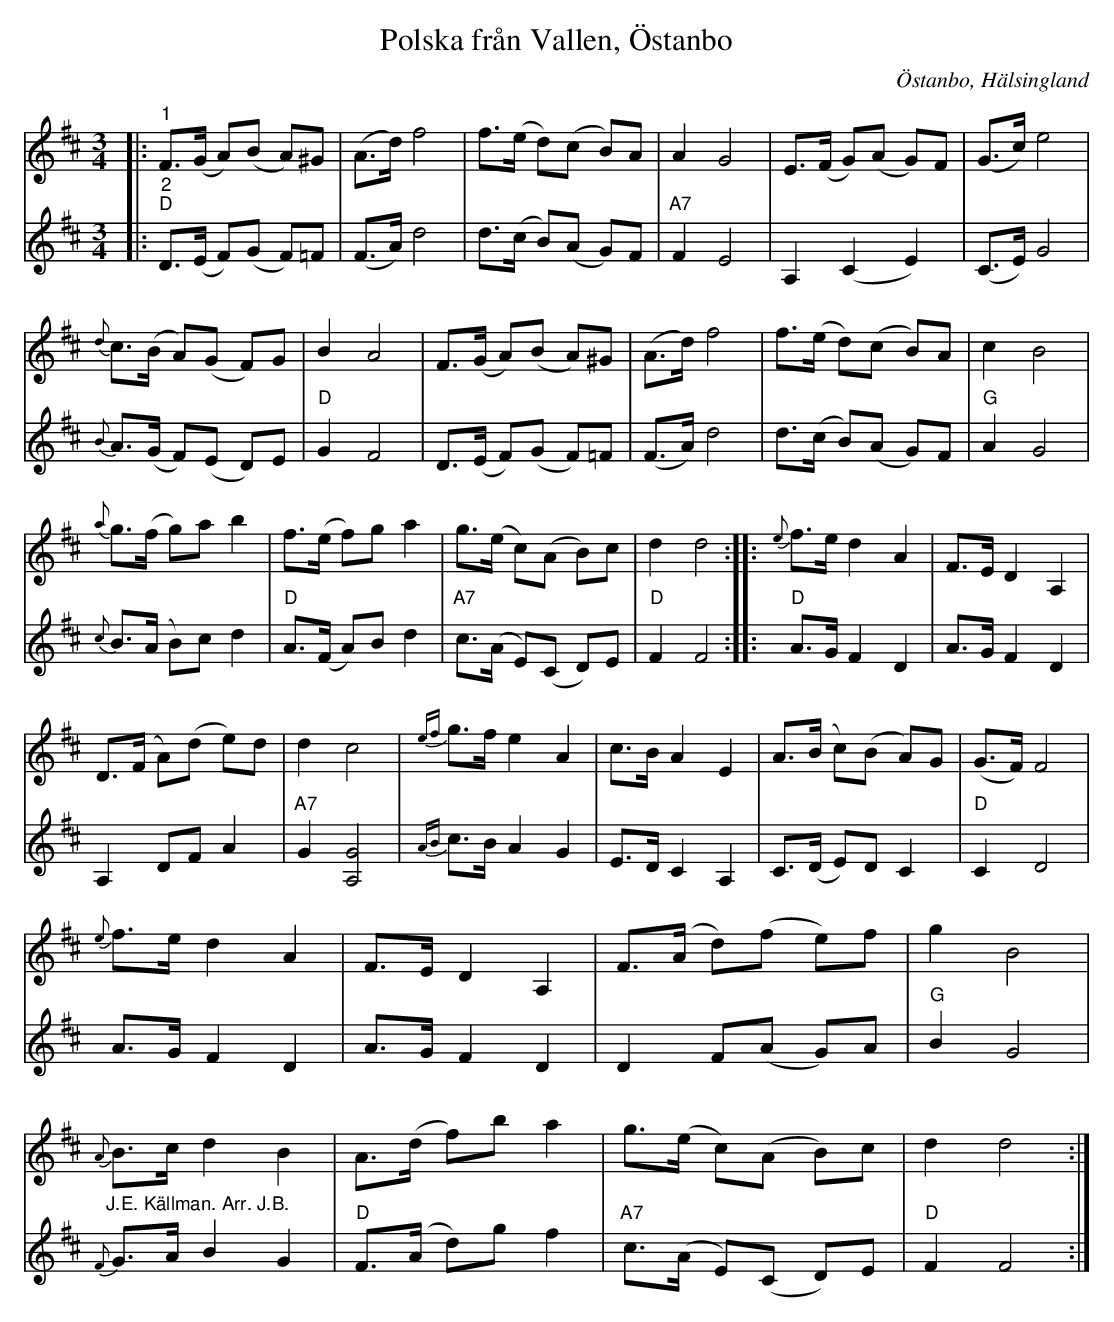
X:1
T:Polska från Vallen, Östanbo
O:Östanbo, Hälsingland
L:1/8
M:3/4
K:D
V:1
|:"^1" F>(G A)(B A)^G | (A>d) f4 | f>(e d)(c B)A | A2 G4 | E>(F G)(A G)F | (G>c) e4 |
{d} c>(B A)(G F)G | B2 A4 | F>(G A)(B A)^G | (A>d) f4 | f>(e d)(c B)A | c2 B4 |
{a} g>(f g)a b2 | f>(e f)g a2 | g>(e c)(A B)c | d2 d4 :: {e} f>e d2 A2 | F>E D2 A,2 |
D>(F A)(d e)d | d2 c4 |{ef} g>f e2 A2 | c>B A2 E2 | A>(B c)(B A)G | (G>F) F4 |
{e} f>e d2 A2 | F>E D2 A,2 | F>(A d)(f e)f | g2 B4 |
{A} B>c d2 B2 | A>(d f)b a2 | g>(e c)(A B)c | d2 d4 :|
V:2
|:"^2""D" D>(E F)(G F)=F | (F>A) d4 | d>(c B)(A G)F |"A7" F2 E4 | A,2 (C2 E2) | (C>E) G4 |
{B} A>(G F)(E D)E |"D" G2 F4 | D>(E F)(G F)=F | (F>A) d4 | d>(c B)(A G)F |"G" A2 G4 |
{c} B>(A B)c d2 |"D" A>(F A)B d2 |"A7" c>(A E)(C D)E |"D" F2 F4 :: "D" A>G F2 D2 | A>G F2 D2 |
A,2 DF A2 | "A7" G2 [A,G]4 |{AB} c>B A2 G2 | E>D C2 A,2 | C>(D E)D C2 |"D" C2 D4 | A>G F2 D2 |
A>G F2 D2 | D2 F(A G)A |"G" B2 G4 |"^J.E. Källman. Arr. J.B." {F} G>A B2 G2 |"D" F>(A d)g f2 |"A7" c>(A E)(C D)E |
"D" F2 F4 :|
